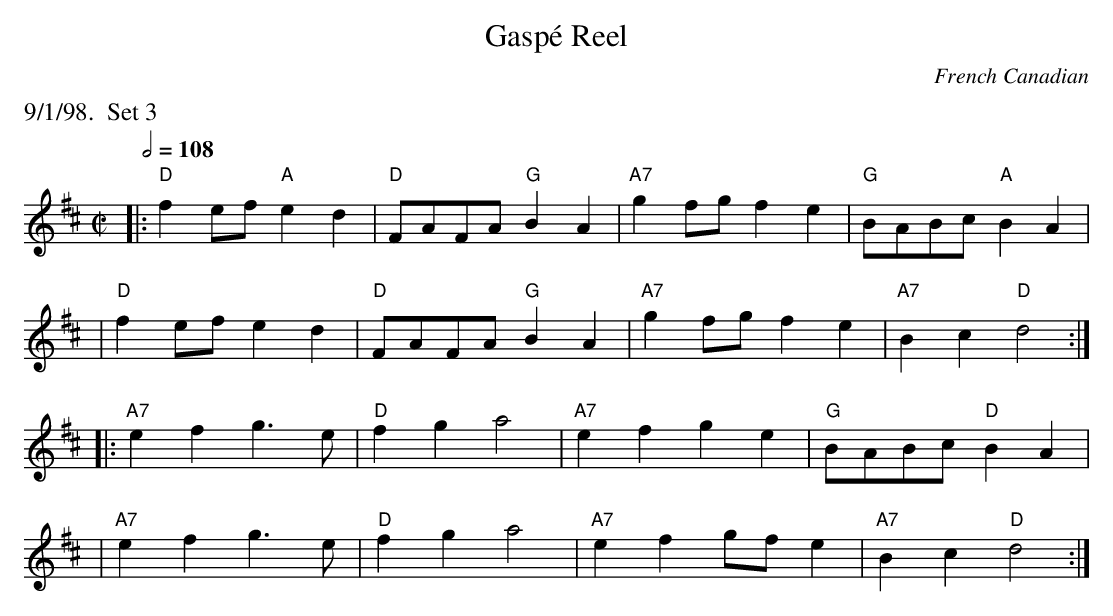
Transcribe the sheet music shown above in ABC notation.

X:1
T: Gasp\'e Reel
C: French Canadian
M: C|
L:1/8
Q: 1/2=108
K: D
|: "D"f2 ef "A"e2 d2 | "D"FAFA "G"B2 A2 | "A7"g2 fg f2 e2 | "G"BABc "A"B2 A2 |
| "D"f2 ef e2 d2 | "D"FAFA "G"B2 A2 | "A7"g2 fg f2 e2 | "A7"B2 c2 "D"d4 :|
|: "A7"e2 f2 g3 e | "D"f2 g2 a4 | "A7"e2 f2 g2 e2 | "G"BABc "D"B2 A2 |
| "A7"e2 f2 g3 e | "D"f2 g2 a4 | "A7"e2 f2 gf e2 | "A7"B2 c2 "D"d4 :|
